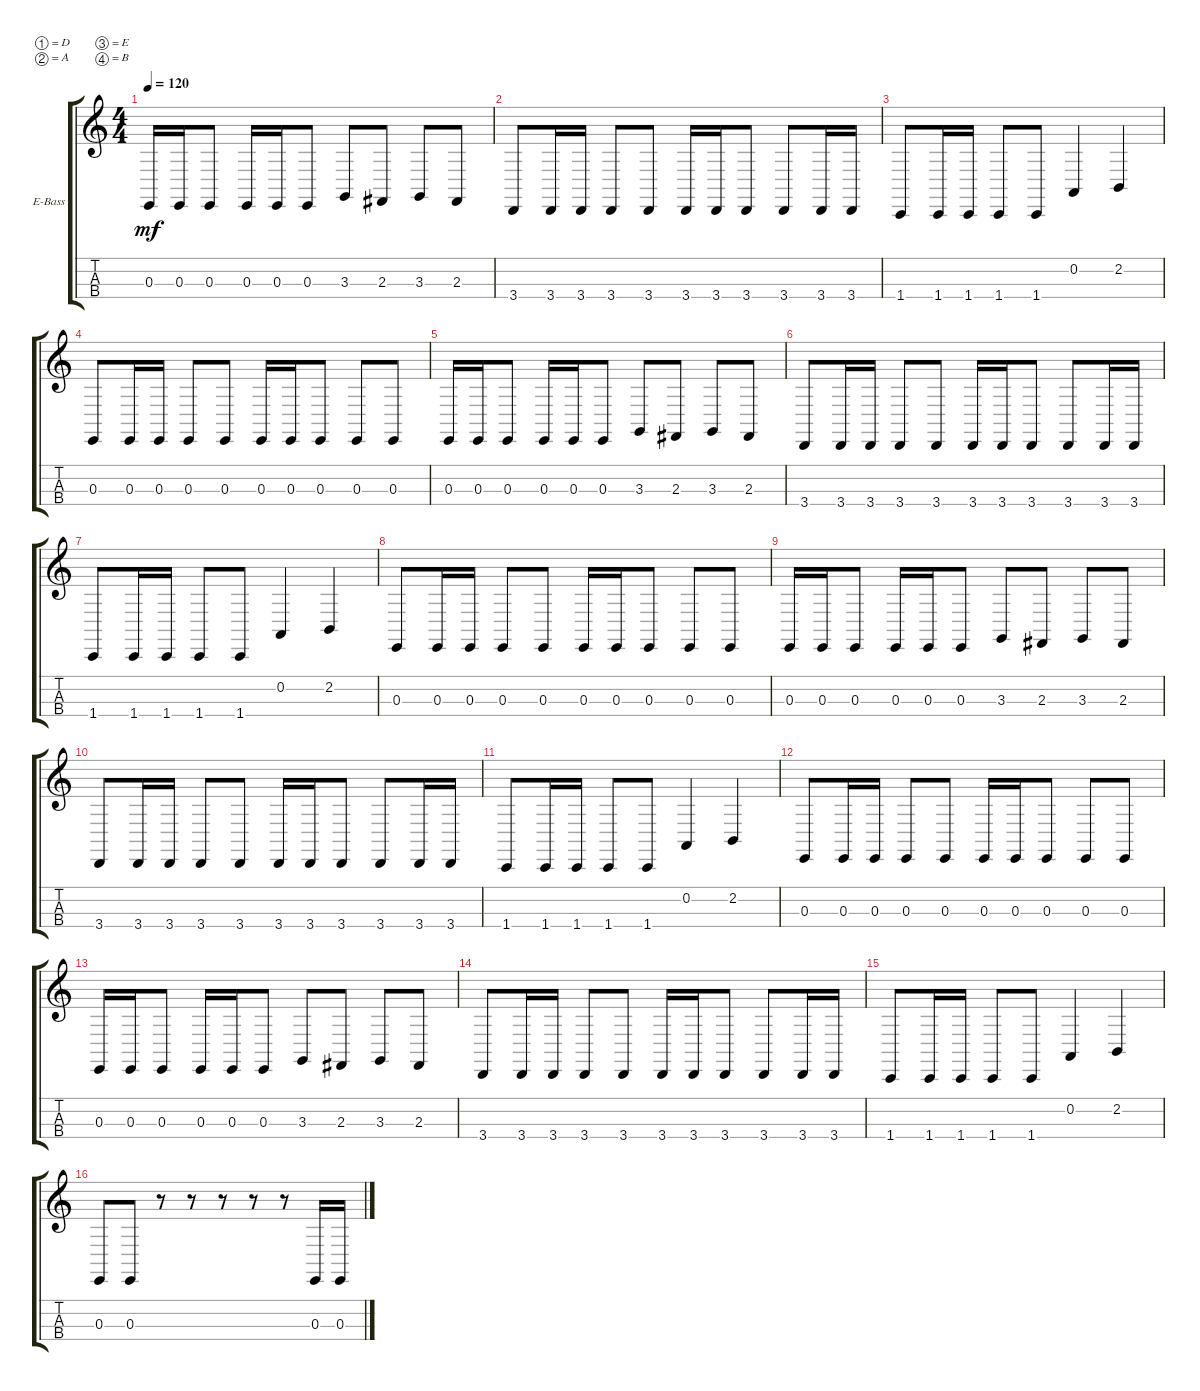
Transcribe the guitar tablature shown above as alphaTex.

\bracketExtendMode groupsimilarinstruments
\firstSystemTrackNameOrientation horizontal
\otherSystemsTrackNameOrientation horizontal
\track ("Bass" "E-Bass") {instrument electricbassfinger}
\staff {score tabs}
\tuning (D2 A1 E1 B0)
\ts (4 4)
\tempo 120
\clef g2
\ks c
0.3.16{dy mf} 0.3.16 0.3.8 0.3.16 0.3.16 0.3.8 3.3.8 2.3.8 3.3.8 2.3.8 |
3.4.8 3.4.16 3.4.16 3.4.8 3.4.8 3.4.16 3.4.16 3.4.8 3.4.8 3.4.16 3.4.16 |
1.4.8 1.4.16 1.4.16 1.4.8 1.4.8 0.2.4 2.2.4 |
0.3.8 0.3.16 0.3.16 0.3.8 0.3.8 0.3.16 0.3.16 0.3.8 0.3.8 0.3.8 |
0.3.16 0.3.16 0.3.8 0.3.16 0.3.16 0.3.8 3.3.8 2.3.8 3.3.8 2.3.8 |
3.4.8 3.4.16 3.4.16 3.4.8 3.4.8 3.4.16 3.4.16 3.4.8 3.4.8 3.4.16 3.4.16 |
1.4.8 1.4.16 1.4.16 1.4.8 1.4.8 0.2.4 2.2.4 |
0.3.8 0.3.16 0.3.16 0.3.8 0.3.8 0.3.16 0.3.16 0.3.8 0.3.8 0.3.8 |
0.3.16 0.3.16 0.3.8 0.3.16 0.3.16 0.3.8 3.3.8 2.3.8 3.3.8 2.3.8 |
3.4.8 3.4.16 3.4.16 3.4.8 3.4.8 3.4.16 3.4.16 3.4.8 3.4.8 3.4.16 3.4.16 |
1.4.8 1.4.16 1.4.16 1.4.8 1.4.8 0.2.4 2.2.4 |
0.3.8 0.3.16 0.3.16 0.3.8 0.3.8 0.3.16 0.3.16 0.3.8 0.3.8 0.3.8 |
0.3.16 0.3.16 0.3.8 0.3.16 0.3.16 0.3.8 3.3.8 2.3.8 3.3.8 2.3.8 |
3.4.8 3.4.16 3.4.16 3.4.8 3.4.8 3.4.16 3.4.16 3.4.8 3.4.8 3.4.16 3.4.16 |
1.4.8 1.4.16 1.4.16 1.4.8 1.4.8 0.2.4 2.2.4 |
0.3.8 0.3.8 r.8 r.8 r.8 r.8 r.8 0.3.16 0.3.16
